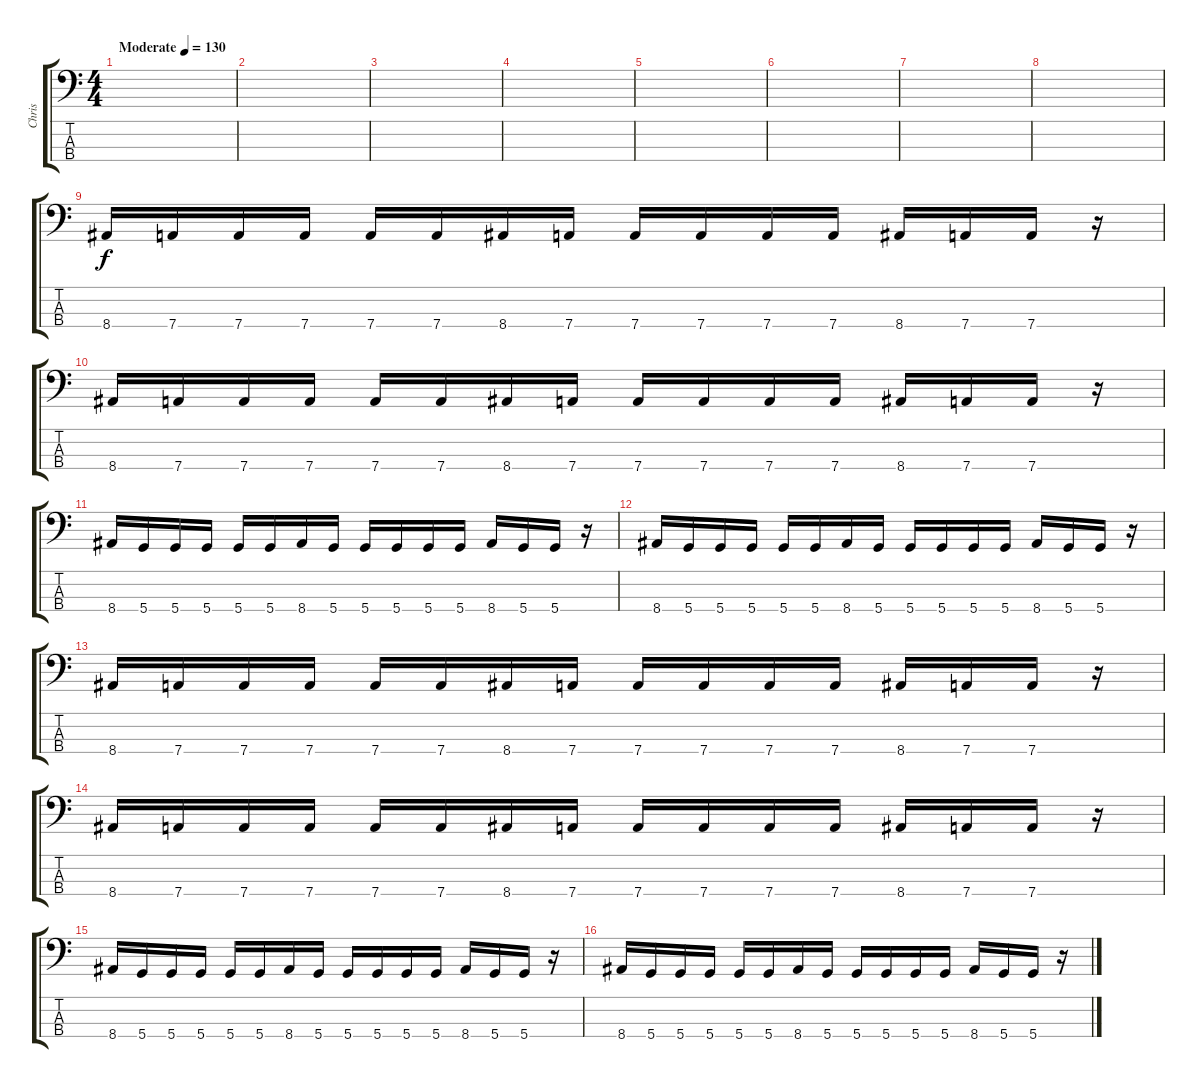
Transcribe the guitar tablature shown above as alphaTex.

\track ("Chris" "Chris") {instrument electricbassfinger}
\staff {score tabs}
\tuning (G2 D2 A1 D1) {hide}
\ts (4 4)
\tempo (130 "Moderate")
\clef f4
\ks c
|
|
|
|
|
|
|
|
8.4.16 7.4.16 7.4.16 7.4.16 7.4.16 7.4.16 8.4.16 7.4.16 7.4.16 7.4.16 7.4.16 7.4.16 8.4.16 7.4.16 7.4.16 r.16 |
8.4.16 7.4.16 7.4.16 7.4.16 7.4.16 7.4.16 8.4.16 7.4.16 7.4.16 7.4.16 7.4.16 7.4.16 8.4.16 7.4.16 7.4.16 r.16 |
8.4.16 5.4.16 5.4.16 5.4.16 5.4.16 5.4.16 8.4.16 5.4.16 5.4.16 5.4.16 5.4.16 5.4.16 8.4.16 5.4.16 5.4.16 r.16 |
8.4.16 5.4.16 5.4.16 5.4.16 5.4.16 5.4.16 8.4.16 5.4.16 5.4.16 5.4.16 5.4.16 5.4.16 8.4.16 5.4.16 5.4.16 r.16 |
8.4.16 7.4.16 7.4.16 7.4.16 7.4.16 7.4.16 8.4.16 7.4.16 7.4.16 7.4.16 7.4.16 7.4.16 8.4.16 7.4.16 7.4.16 r.16 |
8.4.16 7.4.16 7.4.16 7.4.16 7.4.16 7.4.16 8.4.16 7.4.16 7.4.16 7.4.16 7.4.16 7.4.16 8.4.16 7.4.16 7.4.16 r.16 |
8.4.16 5.4.16 5.4.16 5.4.16 5.4.16 5.4.16 8.4.16 5.4.16 5.4.16 5.4.16 5.4.16 5.4.16 8.4.16 5.4.16 5.4.16 r.16 |
8.4.16 5.4.16 5.4.16 5.4.16 5.4.16 5.4.16 8.4.16 5.4.16 5.4.16 5.4.16 5.4.16 5.4.16 8.4.16 5.4.16 5.4.16 r.16
